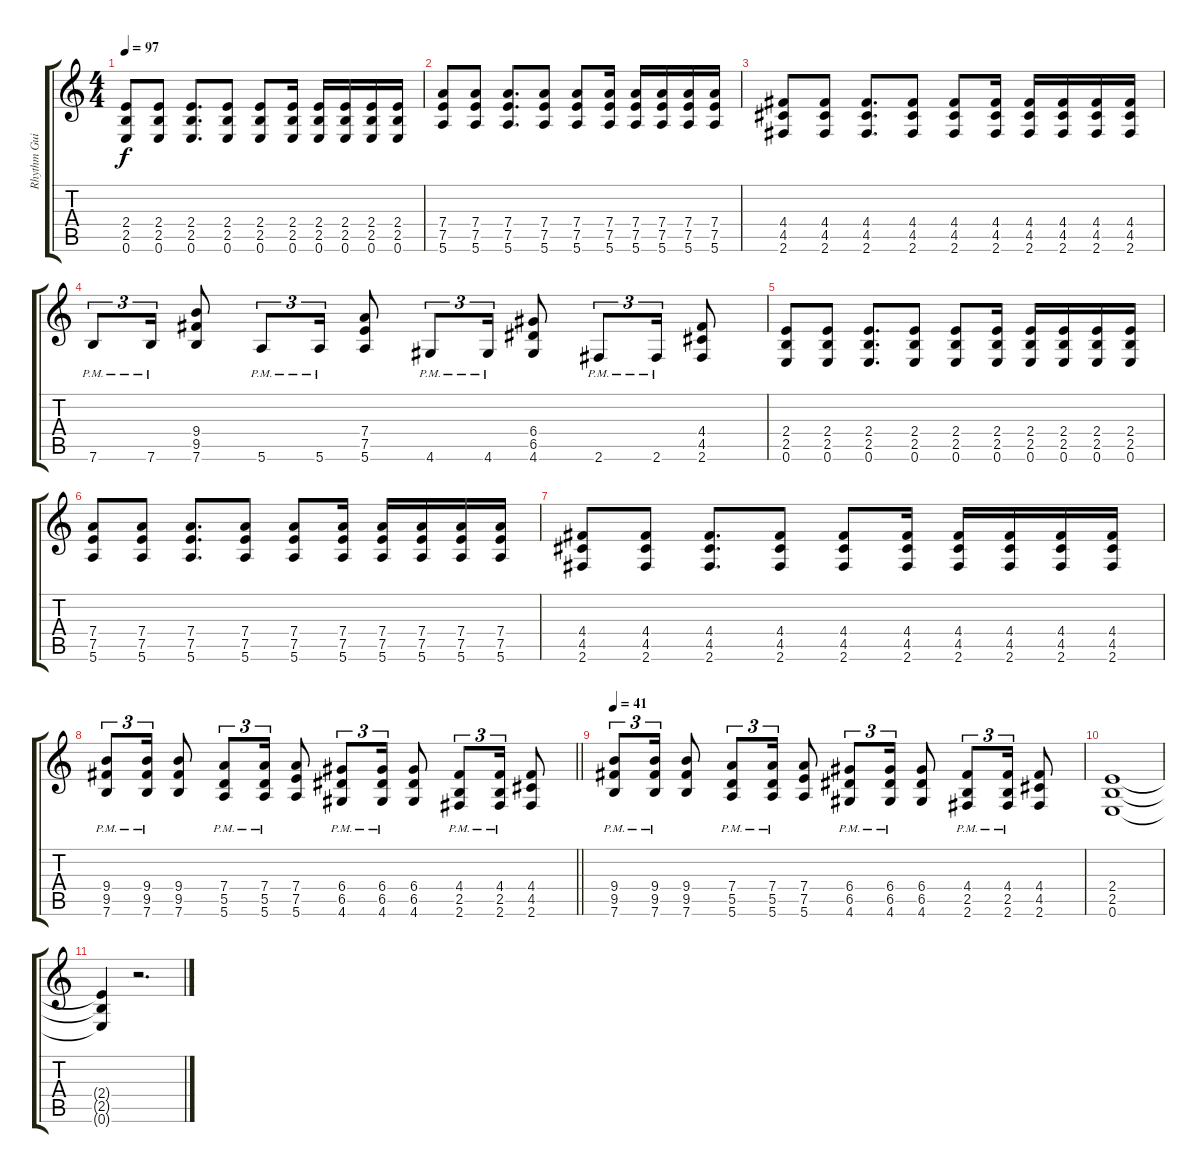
\track ("Rhythm Guitar" "Rhythm Gui") {instrument electricguitarclean}
\staff {score tabs}
\tuning (E4 B3 G3 D3 A2 E2) {hide}
\ts (4 4)
\tempo 97
\clef g2
\ks c
(2.4 2.5 0.6).8{dy f} (2.4 2.5 0.6).8 (2.4 2.5 0.6).8{d} (2.4 2.5 0.6).8 (2.4 2.5 0.6).8 (2.4 2.5 0.6).16 (2.4 2.5 0.6).16 (2.4 2.5 0.6).16 (2.4 2.5 0.6).16 (2.4 2.5 0.6).16 |
(7.4 7.5 5.6).8 (7.4 7.5 5.6).8 (7.4 7.5 5.6).8{d} (7.4 7.5 5.6).8 (7.4 7.5 5.6).8 (7.4 7.5 5.6).16 (7.4 7.5 5.6).16 (7.4 7.5 5.6).16 (7.4 7.5 5.6).16 (7.4 7.5 5.6).16 |
(4.4 4.5 2.6).8 (4.4 4.5 2.6).8 (4.4 4.5 2.6).8{d} (4.4 4.5 2.6).8 (4.4 4.5 2.6).8 (4.4 4.5 2.6).16 (4.4 4.5 2.6).16 (4.4 4.5 2.6).16 (4.4 4.5 2.6).16 (4.4 4.5 2.6).16 |
7.6{pm}.8{tu (3 2)} 7.6{pm}.16{tu (3 2)} (9.4 9.5 7.6).8 5.6{pm}.8{tu (3 2)} 5.6{pm}.16{tu (3 2)} (7.4 7.5 5.6).8 4.6{pm}.8{tu (3 2)} 4.6{pm}.16{tu (3 2)} (6.4 6.5 4.6).8 2.6{pm}.8{tu (3 2)} 2.6{pm}.16{tu (3 2)} (4.4 4.5 2.6).8 |
(2.4 2.5 0.6).8 (2.4 2.5 0.6).8 (2.4 2.5 0.6).8{d} (2.4 2.5 0.6).8 (2.4 2.5 0.6).8 (2.4 2.5 0.6).16 (2.4 2.5 0.6).16 (2.4 2.5 0.6).16 (2.4 2.5 0.6).16 (2.4 2.5 0.6).16 |
(7.4 7.5 5.6).8 (7.4 7.5 5.6).8 (7.4 7.5 5.6).8{d} (7.4 7.5 5.6).8 (7.4 7.5 5.6).8 (7.4 7.5 5.6).16 (7.4 7.5 5.6).16 (7.4 7.5 5.6).16 (7.4 7.5 5.6).16 (7.4 7.5 5.6).16 |
(4.4 4.5 2.6).8 (4.4 4.5 2.6).8 (4.4 4.5 2.6).8{d} (4.4 4.5 2.6).8 (4.4 4.5 2.6).8 (4.4 4.5 2.6).16 (4.4 4.5 2.6).16 (4.4 4.5 2.6).16 (4.4 4.5 2.6).16 (4.4 4.5 2.6).16 |
\barLineRight lightlight
(9.4 9.5 7.6{pm}).8{tu (3 2)} (9.4 9.5 7.6{pm}).16{tu (3 2)} (9.4 9.5 7.6).8 (7.4 5.5 5.6{pm}).8{tu (3 2)} (7.4 5.5 5.6{pm}).16{tu (3 2)} (7.4 7.5 5.6).8 (6.4 6.5 4.6{pm}).8{tu (3 2)} (6.4 6.5 4.6{pm}).16{tu (3 2)} (6.4 6.5 4.6).8 (4.4 2.5 2.6{pm}).8{tu (3 2)} (4.4 2.5 2.6{pm}).16{tu (3 2)} (4.4 4.5 2.6).8 |
\tempo 41
(9.4 9.5 7.6{pm}).8{tu (3 2)} (9.4 9.5 7.6{pm}).16{tu (3 2)} (9.4 9.5 7.6).8 (7.4 5.5 5.6{pm}).8{tu (3 2)} (7.4 5.5 5.6{pm}).16{tu (3 2)} (7.4 7.5 5.6).8 (6.4 6.5 4.6{pm}).8{tu (3 2)} (6.4 6.5 4.6{pm}).16{tu (3 2)} (6.4 6.5 4.6).8 (4.4 2.5 2.6{pm}).8{tu (3 2)} (4.4 2.5 2.6{pm}).16{tu (3 2)} (4.4 4.5 2.6).8 |
(2.4 2.5 0.6).1 |
(2.4{t} 2.5{t} 0.6{t}).4 r.2{d}
